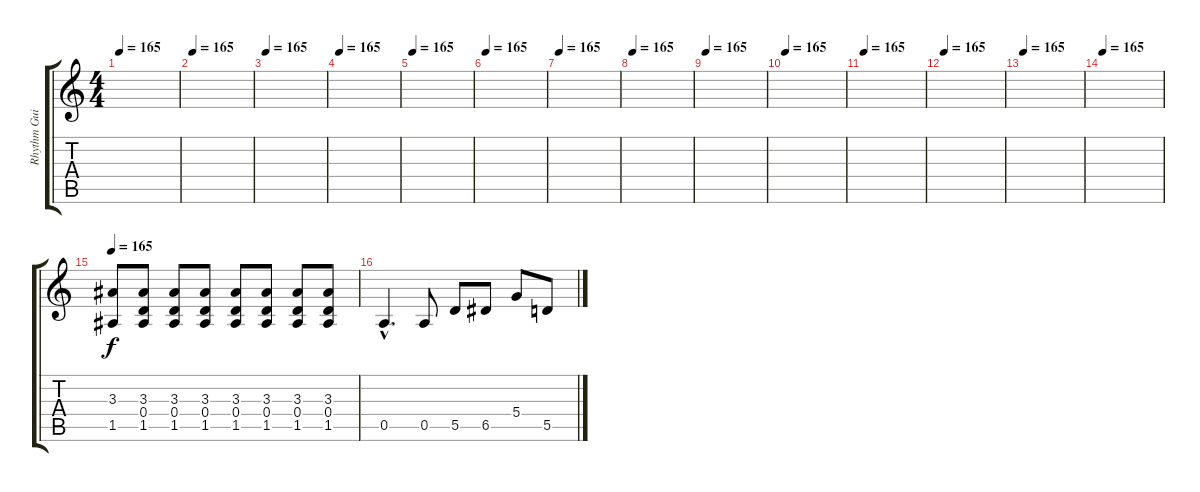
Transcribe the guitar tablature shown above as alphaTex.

\track ("Rhythm Guitar II" "Rhythm Gui") {instrument distortionguitar}
\staff {score tabs}
\tuning (E4 B3 G3 D3 A2 E2) {hide}
\ts (4 4)
\tempo 165
\clef g2
\ks c
|
\tempo 165
|
\tempo 165
|
\tempo 165
|
\tempo 165
|
\tempo 165
|
\tempo 165
|
\tempo 165
|
\tempo 165
|
\tempo 165
|
\tempo 165
|
\tempo 165
|
\tempo 165
|
\tempo 165
|
\tempo 165
(3.3 1.5).8 (3.3 0.4 1.5).8 (3.3 0.4 1.5).8 (3.3 0.4 1.5).8 (3.3 0.4 1.5).8 (3.3 0.4 1.5).8 (3.3 0.4 1.5).8 (3.3 0.4 1.5).8 |
0.5{hac}.4{d} 0.5.8 5.5.8 6.5.8 5.4.8 5.5.8
